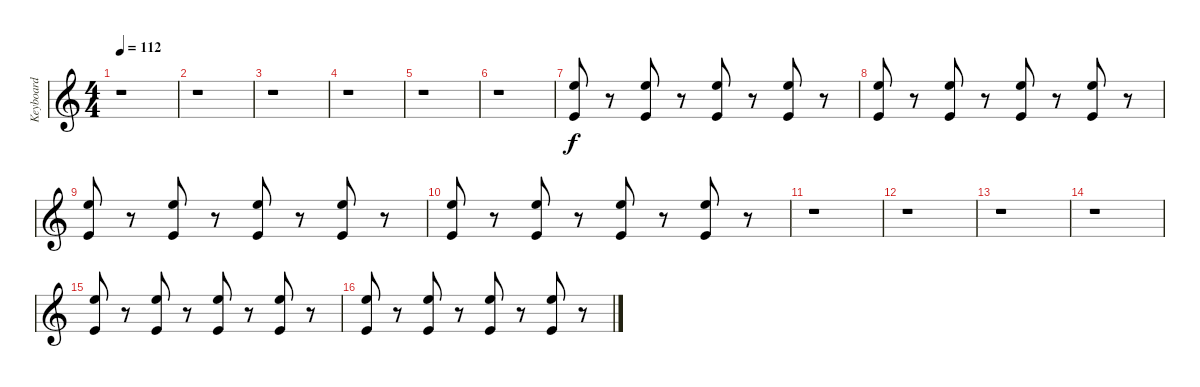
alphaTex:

\track ("Keyboard" "Keyboard") {instrument brightacousticpiano}
\staff {score}
\tuning (E4 B3 G3 D3 A2 E2) {hide}
\ts (4 4)
\tempo 112
\clef g2
\ks c
r.1{dy f} |
r.1 |
r.1 |
r.1 |
r.1 |
r.1 |
(0.1 17.2).8 r.8 (0.1 17.2).8 r.8 (0.1 17.2).8 r.8 (0.1 17.2).8 r.8 |
(0.1 17.2).8 r.8 (0.1 17.2).8 r.8 (0.1 17.2).8 r.8 (0.1 17.2).8 r.8 |
(0.1 17.2).8 r.8 (0.1 17.2).8 r.8 (0.1 17.2).8 r.8 (0.1 17.2).8 r.8 |
(0.1 17.2).8 r.8 (0.1 17.2).8 r.8 (0.1 17.2).8 r.8 (0.1 17.2).8 r.8 |
r.1 |
r.1 |
r.1 |
r.1 |
(0.1 17.2).8 r.8 (0.1 17.2).8 r.8 (0.1 17.2).8 r.8 (0.1 17.2).8 r.8 |
(0.1 17.2).8 r.8 (0.1 17.2).8 r.8 (0.1 17.2).8 r.8 (0.1 17.2).8 r.8
